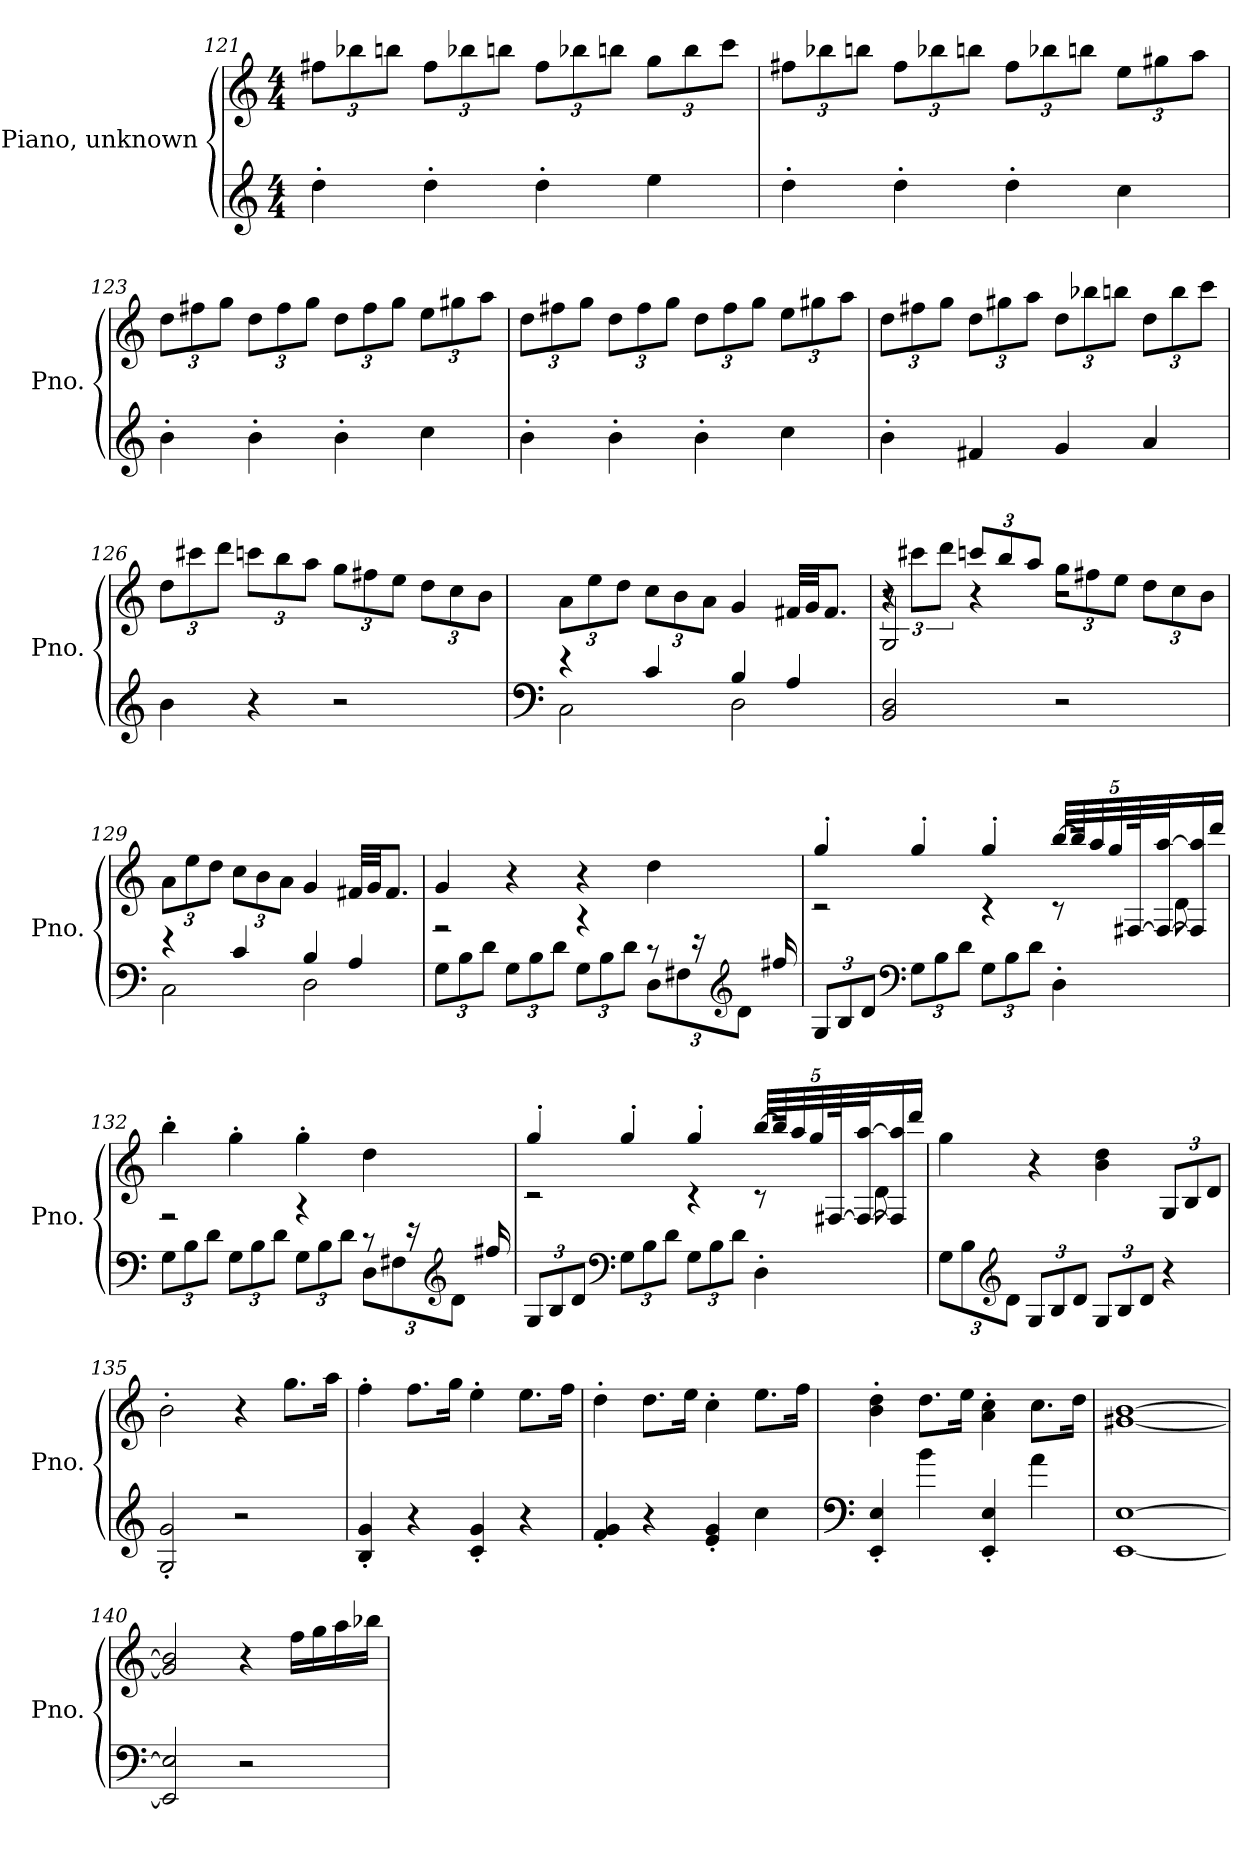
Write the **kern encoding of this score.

**kern	**kern
*part1	*part1
*staff2	*staff1
*I"Piano, unknown	*
*I'Pno.	*
!!LO:LB:g=z
*clefG2	*clefG2
*k[]	*k[]
*M4/4	*M4/4
*	*Xbrackettup
=121	=121
4dd'\	12ff#X\L
.	12bb-X\
.	12bbn\J
4dd'\	12ff#\L
.	12bb-X\
.	12bbn\J
4dd'\	12ff#\L
.	12bb-X\
.	12bbn\J
4ee\	12gg\L
.	12bb\
.	12ccc\J
=122	=122
4dd'\	12ff#X\L
.	12bb-X\
.	12bbn\J
4dd'\	12ff#\L
.	12bb-X\
.	12bbn\J
4dd'\	12ff#\L
.	12bb-X\
.	12bbn\J
4cc\	12ee\L
.	12gg#X\
.	12aa\J
!!LO:PB:g=z
=123	=123
4b'\	12dd\L
.	12ff#X\
.	12gg\J
4b'\	12dd\L
.	12ff#\
.	12gg\J
4b'\	12dd\L
.	12ff#\
.	12gg\J
4cc\	12ee\L
.	12gg#X\
.	12aa\J
=124	=124
4b'\	12dd\L
.	12ff#X\
.	12gg\J
4b'\	12dd\L
.	12ff#\
.	12gg\J
4b'\	12dd\L
.	12ff#\
.	12gg\J
4cc\	12ee\L
.	12gg#X\
.	12aa\J
=125	=125
4b'\	12dd\L
.	12ff#X\
.	12gg\J
4f#X/	12dd\L
.	12gg#X\
.	12aa\J
4g/	12dd\L
.	12bb-X\
.	12bbn\J
4a/	12dd\L
.	12bb\
.	12ccc\J
!!LO:LB:g=z
=126	=126
4b\	12dd\L
.	12ccc#X\
.	12ddd\J
4r	12cccn\L
.	12bb\
.	12aa\J
2r	12gg\L
.	12ff#X\
.	12ee\J
.	12dd\L
.	12cc\
.	12b\J
=127	=127
*clefF4	*
*^	*
4r	2C\	12a\L
.	.	12ee\
.	.	12dd\J
4c/	.	12cc\L
.	.	12b\
.	.	12a\J
4B/	2D\	4g/
4A/	.	32f#X/LLL
.	.	32g/JJ
.	.	8.f#/J
*v	*v	*
=128	=128
*	*^
*	*	*brackettup
*	*	*^
2BB/ 2D/	4r	12r	2G/
.	.	12ccc#X\L	.
.	.	12ddd\J	.
*	*Xbrackettup	*	*
.	12cccn/L	4r	.
.	12bb/	.	.
.	12aa/J	.	.
2r	2r	12gg\L	2r
.	.	12ff#X\	.
.	.	12ee\J	.
.	.	12dd\L	.
.	.	12cc\	.
.	.	12b\J	.
*	*v	*v	*v
!!LO:LB:g=z
=129	=129
*^	*
4r	2C\	12a\L
.	.	12ee\
.	.	12dd\J
4c/	.	12cc\L
.	.	12b\
.	.	12a\J
4B/	2D\	4g/
4A/	.	32f#X/LLL
.	.	32g/JJ
.	.	8.f#/J
=130	=130	=130
*	*Xbrackettup	*
2r	12G\L	4g/
.	12B\	.
.	12d\J	.
.	12G\L	4r
.	12B\	.
.	12d\J	.
4r	12G\L	4r
.	12B\	.
.	12d\J	.
8r	12D\L	4dd\
.	12F#X\	.
16r	.	.
*clefG2	*	*
.	12d\J	.
16ff#X/	.	.
*v	*v	*
!!LO:LB:g=z
=131	=131
*	*^
12G/L	4gg'/	2r
12B/	.	.
12d/J	.	.
*clefF4	*	*
12G\L	4gg'/	.
12B\	.	.
12d\J	.	.
12G\L	4gg'/	4r
12B\	.	.
12d\J	.	.
4D'\	[40bb/LLL	8r
.	80bb/K]	.
.	40aa/	.
.	40gg/	.
.	[80F#X/K	.
.	40F#/_ [40aa/J	.
.	16F#/] 16aa/]	8d\
.	16ddd/JJ	.
*	*v	*v
=132	=132
*^	*
2r	12G\L	4bb'\
.	12B\	.
.	12d\J	.
.	12G\L	4gg'\
.	12B\	.
.	12d\J	.
4r	12G\L	4gg'\
.	12B\	.
.	12d\J	.
8r	12D\L	4dd\
.	12F#X\	.
16r	.	.
*clefG2	*	*
.	12d\J	.
16ff#X/	.	.
*v	*v	*
!!LO:LB:g=z
=133	=133
*	*^
12G/L	4gg'/	2r
12B/	.	.
12d/J	.	.
*clefF4	*	*
12G\L	4gg'/	.
12B\	.	.
12d\J	.	.
12G\L	4gg'/	4r
12B\	.	.
12d\J	.	.
4D'\	[40bb/LLL	8r
.	80bb/K]	.
.	40aa/	.
.	40gg/	.
.	[80F#X/K	.
.	40F#/_ [40aa/J	.
.	16F#/] 16aa/]	8d\
.	16ddd/JJ	.
*	*v	*v
=134	=134
12G\L	4gg\
12B\	.
*clefG2	*
12d\J	.
12G/L	4r
12B/	.
12d/J	.
12G/L	4b\ 4dd\
12B/	.
12d/J	.
4r	12G/L
.	12B/
.	12d/J
=135	=135
2G/' 2g/'	2b'\
2r	4r
.	8.gg\L
.	16aa\Jk
!!LO:LB:g=z
=136	=136
4B/' 4g/'	4ff'\
4r	8.ff\L
.	16gg\Jk
4c/' 4g/'	4ee'\
4r	8.ee\L
.	16ff\Jk
=137	=137
4f/' 4g/'	4dd'\
4r	8.dd\L
.	16ee\Jk
4e/' 4g/'	4cc'\
4cc\	8.ee\L
.	16ff\Jk
=138	=138
*clefF4	*
4EE/' 4E/'	4b\' 4dd\'
4b\	8.dd\L
.	16ee\Jk
4EE/' 4E/'	4a\' 4cc\'
4a\	8.cc\L
.	16dd\Jk
=139	=139
[1EE [1E	[1g#X [1b
=140	=140
2EE/] 2E/]	2g#/] 2b/]
2r	4r
.	16ff\LL
.	16gg\
.	16aa\
.	16bb-X\JJ
=	=
*-	*-
